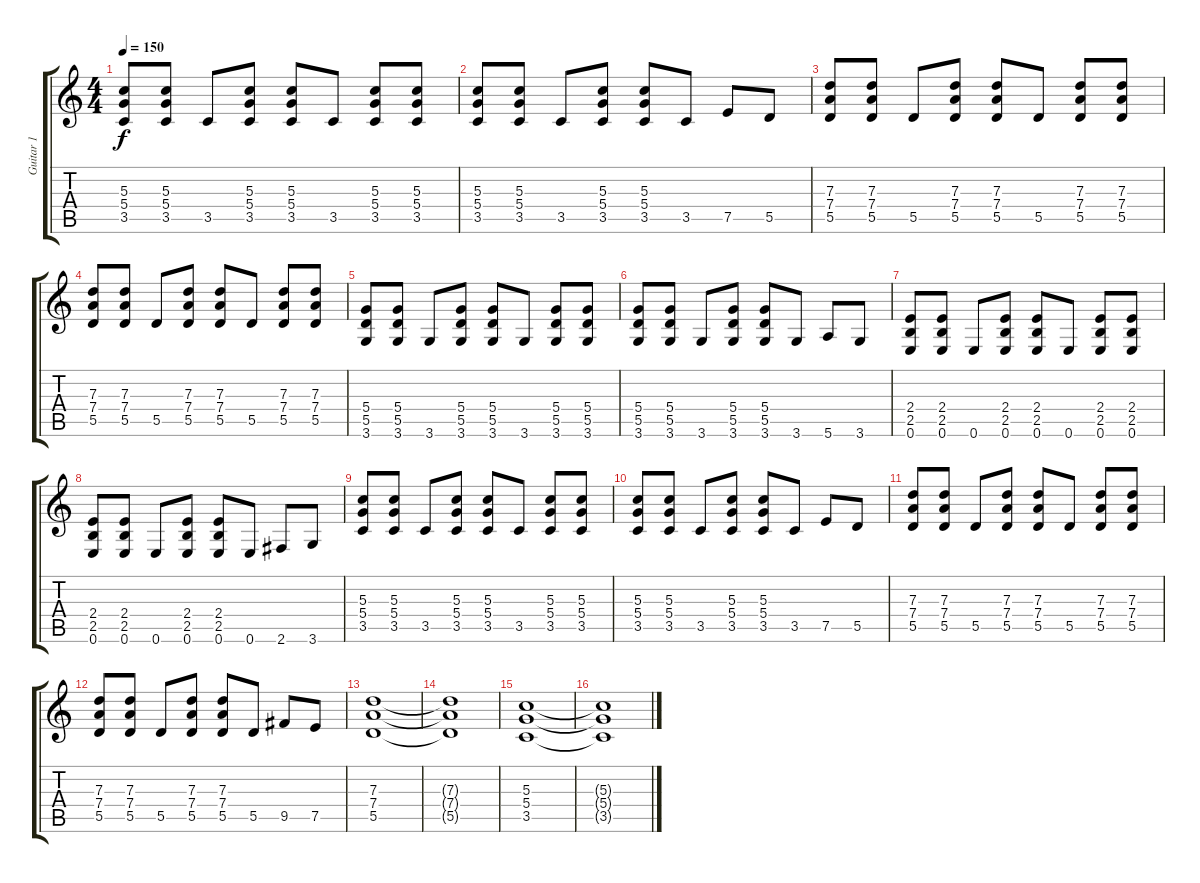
\track ("Guitar 1" "Guitar 1") {instrument overdrivenguitar}
\staff {score tabs}
\tuning (E4 B3 G3 D3 A2 E2) {hide}
\ts (4 4)
\tempo 150
\clef g2
\ks c
(5.3 5.4 3.5).8{dy f} (5.3 5.4 3.5).8 3.5.8 (5.3 5.4 3.5).8 (5.3 5.4 3.5).8 3.5.8 (5.3 5.4 3.5).8 (5.3 5.4 3.5).8 |
(5.3 5.4 3.5).8 (5.3 5.4 3.5).8 3.5.8 (5.3 5.4 3.5).8 (5.3 5.4 3.5).8 3.5.8 7.5.8 5.5.8 |
(7.3 7.4 5.5).8 (7.3 7.4 5.5).8 5.5.8 (7.3 7.4 5.5).8 (7.3 7.4 5.5).8 5.5.8 (7.3 7.4 5.5).8 (7.3 7.4 5.5).8 |
(7.3 7.4 5.5).8 (7.3 7.4 5.5).8 5.5.8 (7.3 7.4 5.5).8 (7.3 7.4 5.5).8 5.5.8 (7.3 7.4 5.5).8 (7.3 7.4 5.5).8 |
(5.4 5.5 3.6).8 (5.4 5.5 3.6).8 3.6.8 (5.4 5.5 3.6).8 (5.4 5.5 3.6).8 3.6.8 (5.4 5.5 3.6).8 (5.4 5.5 3.6).8 |
(5.4 5.5 3.6).8 (5.4 5.5 3.6).8 3.6.8 (5.4 5.5 3.6).8 (5.4 5.5 3.6).8 3.6.8 5.6.8 3.6.8 |
(2.4 2.5 0.6).8 (2.4 2.5 0.6).8 0.6.8 (2.4 2.5 0.6).8 (2.4 2.5 0.6).8 0.6.8 (2.4 2.5 0.6).8 (2.4 2.5 0.6).8 |
(2.4 2.5 0.6).8 (2.4 2.5 0.6).8 0.6.8 (2.4 2.5 0.6).8 (2.4 2.5 0.6).8 0.6.8 2.6.8 3.6.8 |
(5.3 5.4 3.5).8 (5.3 5.4 3.5).8 3.5.8 (5.3 5.4 3.5).8 (5.3 5.4 3.5).8 3.5.8 (5.3 5.4 3.5).8 (5.3 5.4 3.5).8 |
(5.3 5.4 3.5).8 (5.3 5.4 3.5).8 3.5.8 (5.3 5.4 3.5).8 (5.3 5.4 3.5).8 3.5.8 7.5.8 5.5.8 |
(7.3 7.4 5.5).8 (7.3 7.4 5.5).8 5.5.8 (7.3 7.4 5.5).8 (7.3 7.4 5.5).8 5.5.8 (7.3 7.4 5.5).8 (7.3 7.4 5.5).8 |
(7.3 7.4 5.5).8 (7.3 7.4 5.5).8 5.5.8 (7.3 7.4 5.5).8 (7.3 7.4 5.5).8 5.5.8 9.5.8 7.5.8 |
(7.3 7.4 5.5).1 |
(7.3{t} 7.4{t} 5.5{t}).1 |
(5.3 5.4 3.5).1 |
(5.3{t} 5.4{t} 3.5{t}).1
